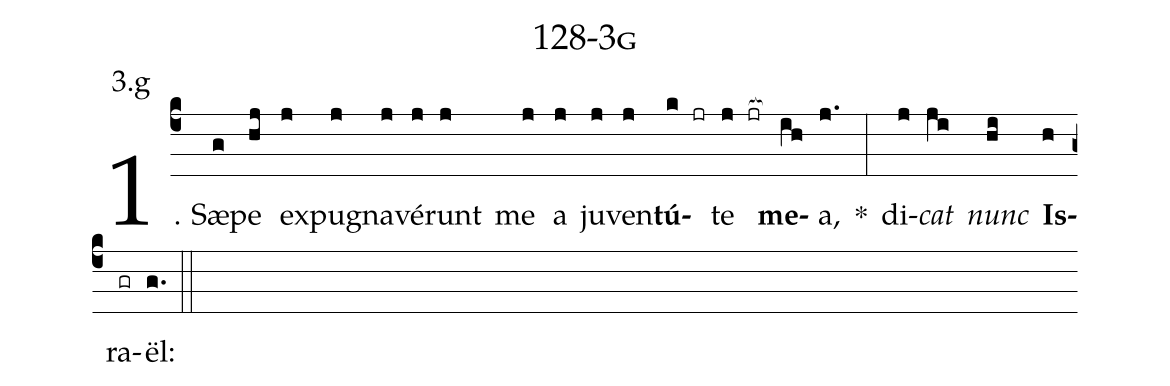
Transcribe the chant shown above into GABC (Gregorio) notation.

name: 128-3g;
annotation: 3.g;
%%
(c4)1. Sæ(g)pe(hj) ex(j)pu(j)gna(j)vé(j)runt(j) me(j) a(j) ju(j)ven(j)<b>tú</b>(k jr)te(j jr[ocb:1{]) <b>me</b>(ih[ocb:0}])a,(j.) *(:) di(j)<i>cat</i>(ji) <i>nunc</i>(hi) <b>Is</b>(h)ra(gr)ël:(g.) (::)
